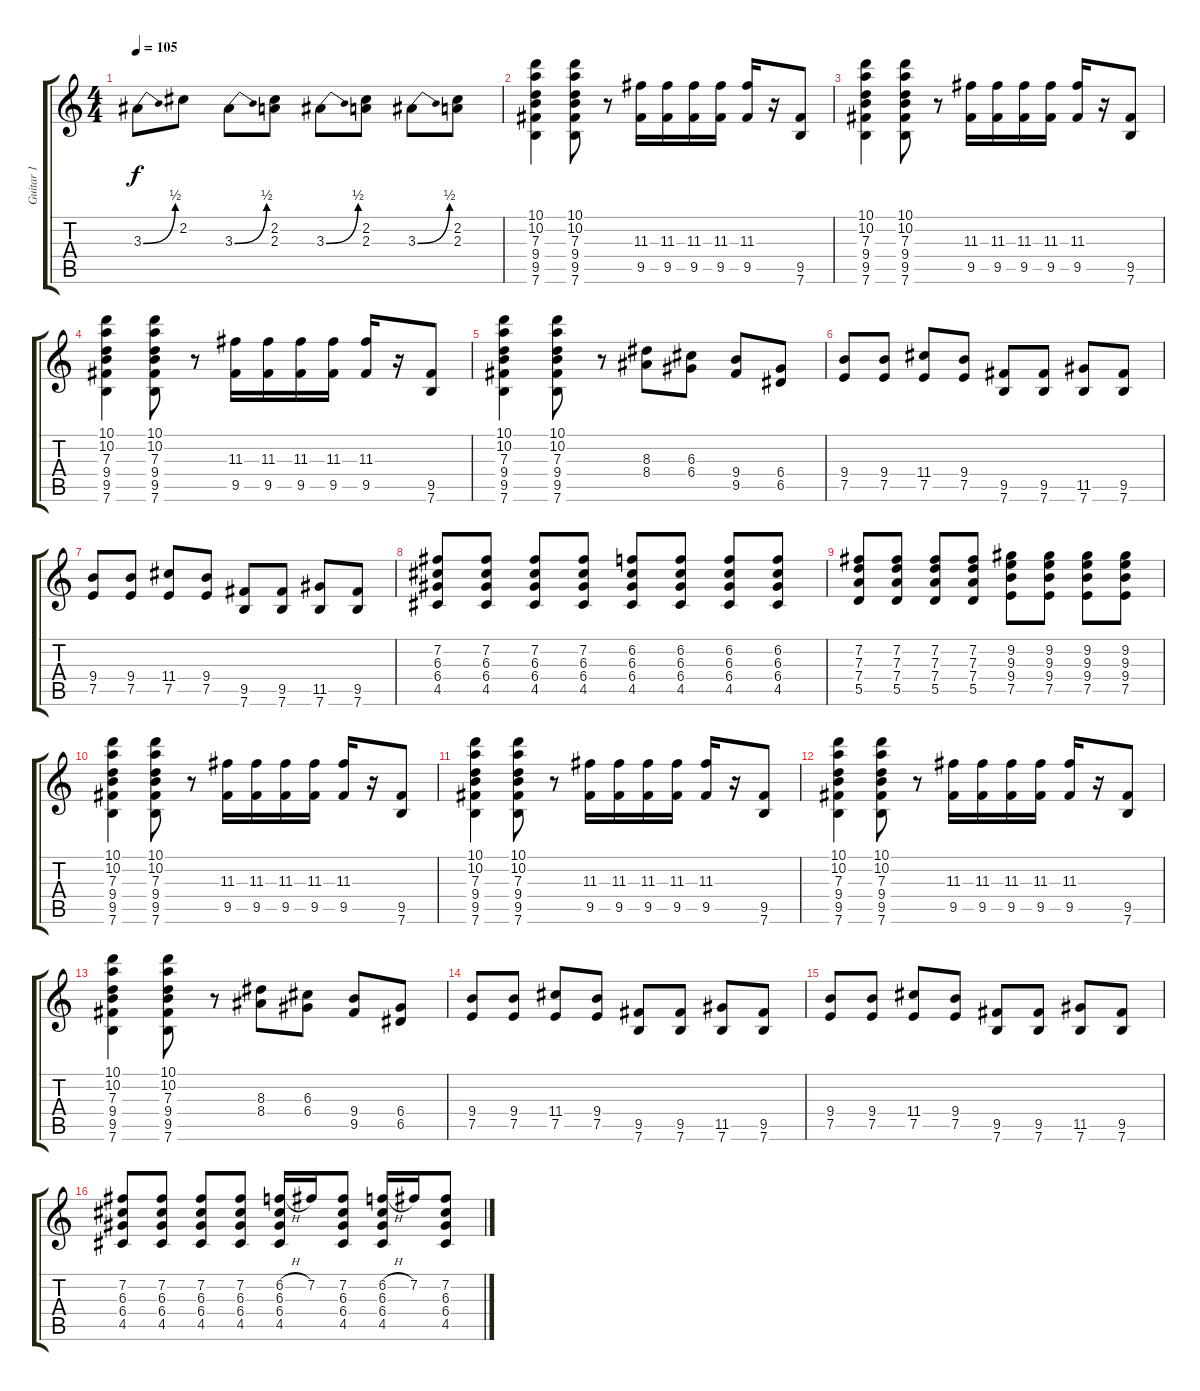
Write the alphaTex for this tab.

\track ("Guitar 1" "Guitar 1") {instrument distortionguitar}
\staff {score tabs}
\tuning (E4 B3 G3 D3 A2 E2) {hide}
\ts (4 4)
\tempo 105
\clef g2
\ks c
3.3{be (bend 0 0 60 2)}.8{dy f} 2.2.8 3.3{be (bend 0 0 60 2)}.8 (2.2 2.3).8 3.3{be (bend 0 0 60 2)}.8 (2.2 2.3).8 3.3{be (bend 0 0 60 2)}.8 (2.2 2.3).8 |
(10.1 10.2 7.3 9.4 9.5 7.6).4 (10.1 10.2 7.3 9.4 9.5 7.6).8 r.8 (11.3 9.5).16 (11.3 9.5).16 (11.3 9.5).16 (11.3 9.5).16 (11.3 9.5).16 r.16 (9.5 7.6).8 |
(10.1 10.2 7.3 9.4 9.5 7.6).4 (10.1 10.2 7.3 9.4 9.5 7.6).8 r.8 (11.3 9.5).16 (11.3 9.5).16 (11.3 9.5).16 (11.3 9.5).16 (11.3 9.5).16 r.16 (9.5 7.6).8 |
(10.1 10.2 7.3 9.4 9.5 7.6).4 (10.1 10.2 7.3 9.4 9.5 7.6).8 r.8 (11.3 9.5).16 (11.3 9.5).16 (11.3 9.5).16 (11.3 9.5).16 (11.3 9.5).16 r.16 (9.5 7.6).8 |
(10.1 10.2 7.3 9.4 9.5 7.6).4 (10.1 10.2 7.3 9.4 9.5 7.6).8 r.8 (8.3 8.4).8 (6.3 6.4).8 (9.4 9.5).8 (6.4 6.5).8 |
(9.4 7.5).8 (9.4 7.5).8 (11.4 7.5).8 (9.4 7.5).8 (9.5 7.6).8 (9.5 7.6).8 (11.5 7.6).8 (9.5 7.6).8 |
(9.4 7.5).8 (9.4 7.5).8 (11.4 7.5).8 (9.4 7.5).8 (9.5 7.6).8 (9.5 7.6).8 (11.5 7.6).8 (9.5 7.6).8 |
(7.2 6.3 6.4 4.5).8 (7.2 6.3 6.4 4.5).8 (7.2 6.3 6.4 4.5).8 (7.2 6.3 6.4 4.5).8 (6.2 6.3 6.4 4.5).8 (6.2 6.3 6.4 4.5).8 (6.2 6.3 6.4 4.5).8 (6.2 6.3 6.4 4.5).8 |
(7.2 7.3 7.4 5.5).8 (7.2 7.3 7.4 5.5).8 (7.2 7.3 7.4 5.5).8 (7.2 7.3 7.4 5.5).8 (9.2 9.3 9.4 7.5).8 (9.2 9.3 9.4 7.5).8 (9.2 9.3 9.4 7.5).8 (9.2 9.3 9.4 7.5).8 |
(10.1 10.2 7.3 9.4 9.5 7.6).4 (10.1 10.2 7.3 9.4 9.5 7.6).8 r.8 (11.3 9.5).16 (11.3 9.5).16 (11.3 9.5).16 (11.3 9.5).16 (11.3 9.5).16 r.16 (9.5 7.6).8 |
(10.1 10.2 7.3 9.4 9.5 7.6).4 (10.1 10.2 7.3 9.4 9.5 7.6).8 r.8 (11.3 9.5).16 (11.3 9.5).16 (11.3 9.5).16 (11.3 9.5).16 (11.3 9.5).16 r.16 (9.5 7.6).8 |
(10.1 10.2 7.3 9.4 9.5 7.6).4 (10.1 10.2 7.3 9.4 9.5 7.6).8 r.8 (11.3 9.5).16 (11.3 9.5).16 (11.3 9.5).16 (11.3 9.5).16 (11.3 9.5).16 r.16 (9.5 7.6).8 |
(10.1 10.2 7.3 9.4 9.5 7.6).4 (10.1 10.2 7.3 9.4 9.5 7.6).8 r.8 (8.3 8.4).8 (6.3 6.4).8 (9.4 9.5).8 (6.4 6.5).8 |
(9.4 7.5).8 (9.4 7.5).8 (11.4 7.5).8 (9.4 7.5).8 (9.5 7.6).8 (9.5 7.6).8 (11.5 7.6).8 (9.5 7.6).8 |
(9.4 7.5).8 (9.4 7.5).8 (11.4 7.5).8 (9.4 7.5).8 (9.5 7.6).8 (9.5 7.6).8 (11.5 7.6).8 (9.5 7.6).8 |
(7.2 6.3 6.4 4.5).8 (7.2 6.3 6.4 4.5).8 (7.2 6.3 6.4 4.5).8 (7.2 6.3 6.4 4.5).8 (6.2{h} 6.3 6.4 4.5).16 7.2.16 (7.2 6.3 6.4 4.5).8 (6.2{h} 6.3 6.4 4.5).16 7.2.16 (7.2 6.3 6.4 4.5).8
